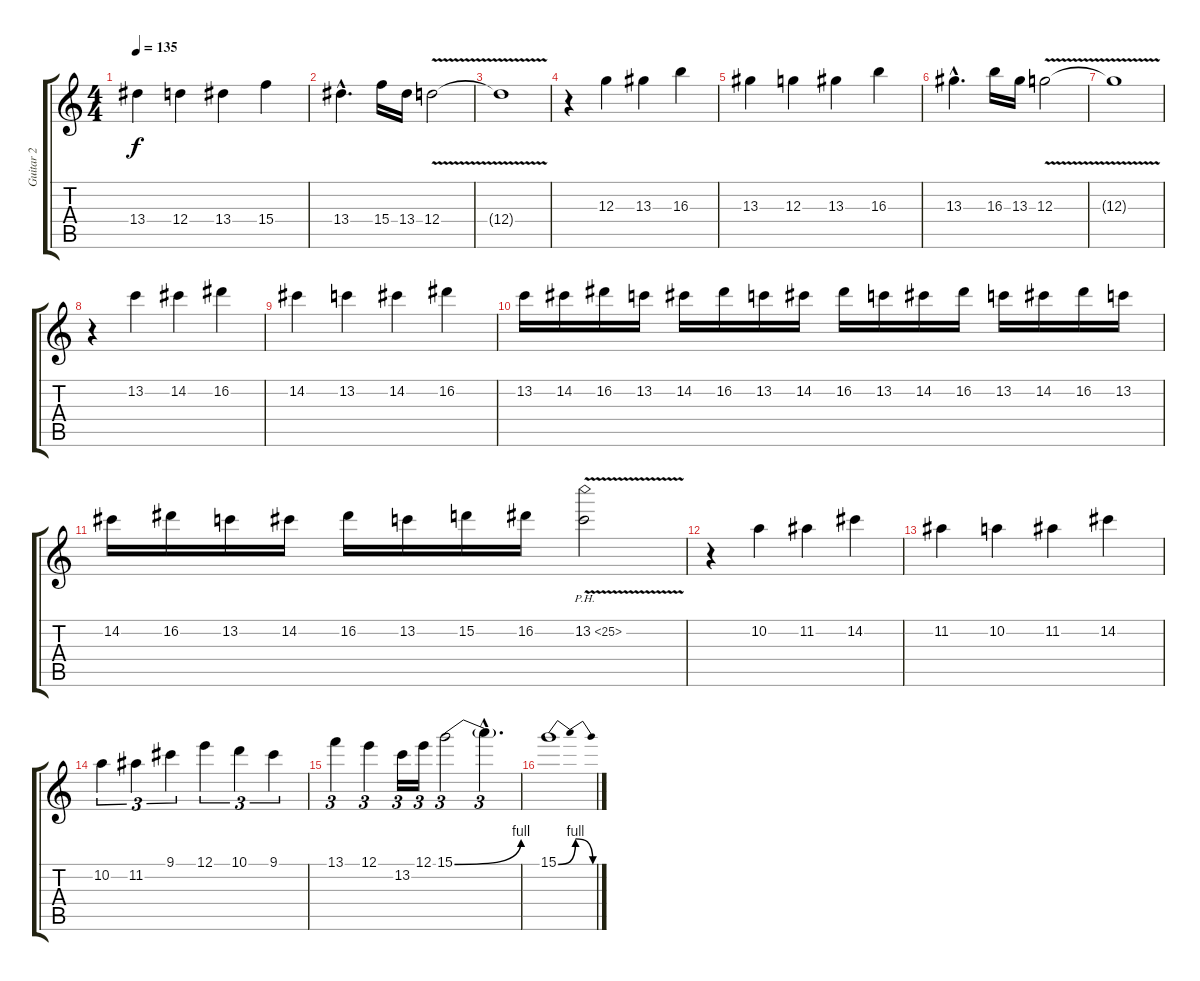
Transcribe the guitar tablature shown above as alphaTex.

\track ("Guitar 2" "Guitar 2") {instrument distortionguitar}
\staff {score tabs}
\tuning (E4 B3 G3 D3 A2 D2) {hide}
\ts (4 4)
\tempo 135
\clef g2
\ks c
13.4.4{dy f} 12.4.4 13.4.4 15.4.4 |
13.4{hac}.4{d} 15.4.16 13.4.16 12.4{v}.2 |
12.4{t}.1 |
r.4 12.3.4 13.3.4 16.3.4 |
13.3.4 12.3.4 13.3.4 16.3.4 |
13.3{hac}.4{d} 16.3.16 13.3.16 12.3{v}.2 |
12.3{t}.1 |
r.4 13.2.4 14.2.4 16.2.4 |
14.2.4 13.2.4 14.2.4 16.2.4 |
13.2.16 14.2.16 16.2.16 13.2.16 14.2.16 16.2.16 13.2.16 14.2.16 16.2.16 13.2.16 14.2.16 16.2.16 13.2.16 14.2.16 16.2.16 13.2.16 |
14.2.16 16.2.16 13.2.16 14.2.16 16.2.16 13.2.16 15.2.16 16.2.16 13.2{ph 12 v}.2 |
r.4 10.2.4 11.2.4 14.2.4 |
11.2.4 10.2.4 11.2.4 14.2.4 |
10.2.4{tu (3 2)} 11.2.4{tu (3 2)} 9.1.4{tu (3 2)} 12.1.4{tu (3 2)} 10.1.4{tu (3 2)} 9.1.4{tu (3 2)} |
13.1.4{tu (3 2)} 12.1.4{tu (3 2)} 13.2.16{tu (3 2)} 12.1.16{tu (3 2)} 15.1{be (bend 0 0 60 4)}.2{tu (3 2)} 15.1{hac t}.4{d tu (3 2)} |
15.1{be (bendrelease 0 0 14 4 45 4 60 0)}.1
